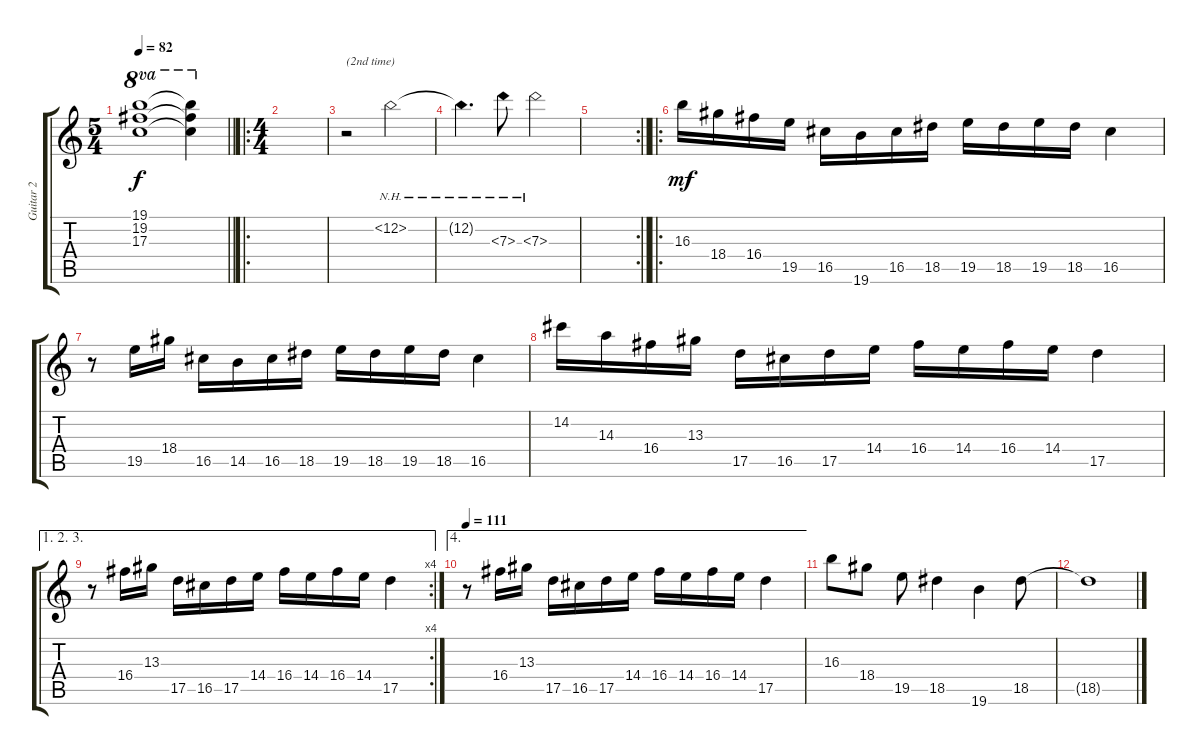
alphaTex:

\track ("Guitar 2" "Guitar 2") {instrument electricguitarclean}
\staff {score tabs}
\tuning (E4 B3 G3 D3 A2 E2) {hide}
\ts (5 4)
\tempo 82
\clef g2
\barLineRight lightlight
\ks c
(19.1{t} 19.2{t} 17.3{t}).1{ot 8va dy f} (19.1{t} 19.2{t} 17.3{t}).4{ot 8va} |
\ro
\ts (4 4)
|
r.2{txt "(2nd time)"} 12.2{nh}.2 |
12.2{nh t}.4{d} 7.3{nh}.8 7.3{nh}.2 |
\rc 2
\barLineRight lightlight
|
\ro
16.3.16{dy mf} 18.4.16 16.4.16 19.5.16 16.5.16 19.6.16 16.5.16 18.5.16 19.5.16 18.5.16 19.5.16 18.5.16 16.5.4 |
r.8 19.5.16 18.4.16 16.5.16 14.5.16 16.5.16 18.5.16 19.5.16 18.5.16 19.5.16 18.5.16 16.5.4 |
14.2.16 14.3.16 16.4.16 13.3.16 17.5.16 16.5.16 17.5.16 14.4.16 16.4.16 14.4.16 16.4.16 14.4.16 17.5.4 |
\ae (1 2 3)
\rc 4
r.8 16.4.16 13.3.16 17.5.16 16.5.16 17.5.16 14.4.16 16.4.16 14.4.16 16.4.16 14.4.16 17.5.4 |
\ae 4
\tempo 111
r.8 16.4.16 13.3.16 17.5.16 16.5.16 17.5.16 14.4.16 16.4.16 14.4.16 16.4.16 14.4.16 17.5.4 |
16.3.8 18.4.8 19.5.8 18.5.4 19.6.4 18.5.8 |
18.5{t}.1
